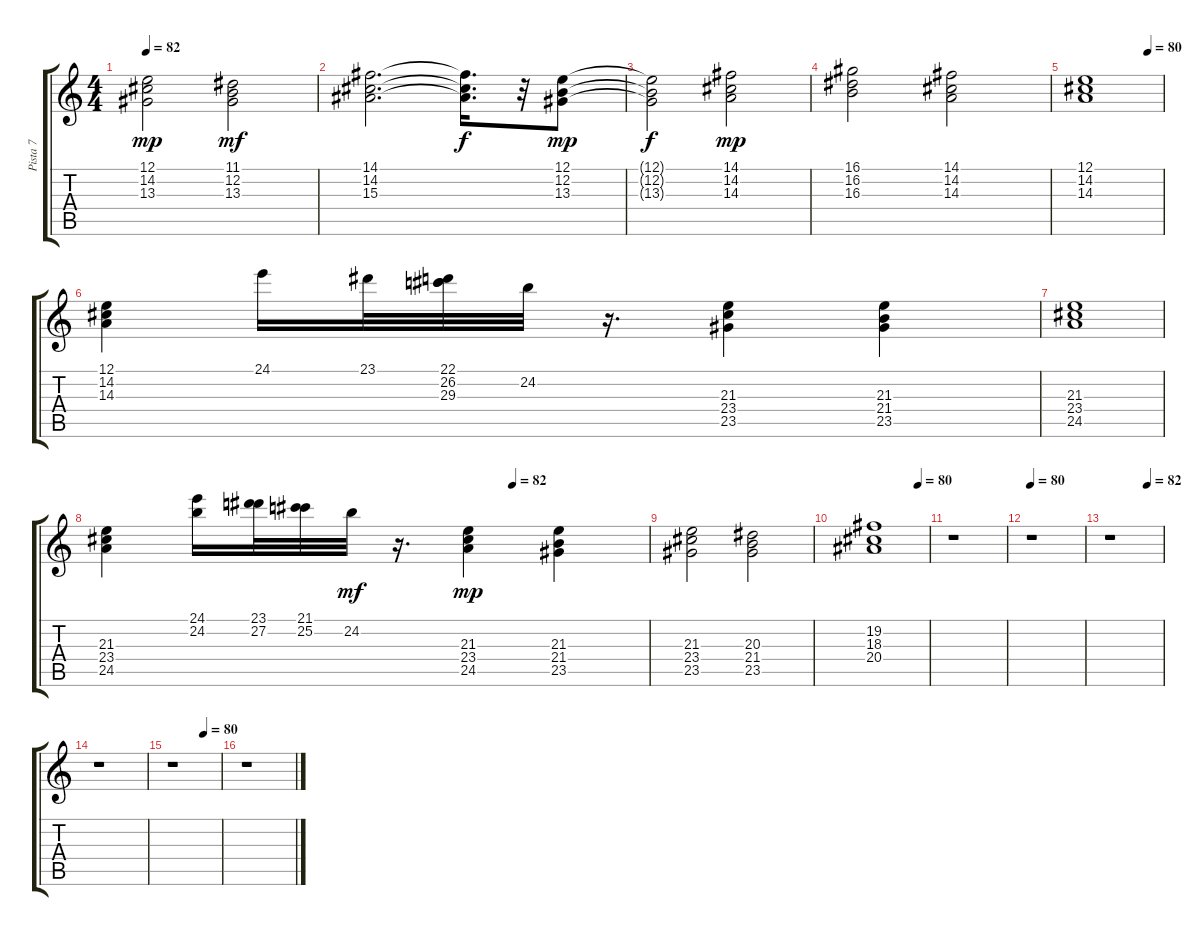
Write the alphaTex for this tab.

\track ("Pista 7" "Pista 7") {instrument rockorgan}
\staff {score tabs}
\tuning (E4 B3 G3 D3 A2 E2) {hide}
\ts (4 4)
\tempo 82
\clef g2
\ks c
(12.1 14.2 13.3).2{dy mp} (11.1 12.2 13.3).2{dy mf} |
(14.1 14.2 15.3).2{d} (14.1{t} 14.2{t} 15.3{t}).16{d dy f} r.32 (12.1 12.2 13.3).8{dy mp} |
(12.1{t} 12.2{t} 13.3{t}).2{dy f} (14.1 14.2 14.3).2{dy mp} |
(16.1 16.2 16.3).2 (14.1 14.2 14.3).2 |
\tempo (80 0.8125)
(12.1 14.2 14.3).1 |
(12.1 14.2 14.3).4 24.1.16 23.1.32 (22.1 26.2 29.3).32 24.2.32 r.16{d} (21.3 23.4 23.5).4 (21.3 21.4 23.5).4 |
(21.3 23.4 24.5).1 |
\tempo (82 0.75)
(21.3 23.4 24.5).4 (24.1 24.2).16 (23.1 27.2).32 (21.1 25.2).32 24.2.32{dy mf} r.16{d} (21.3 23.4 24.5).4{dy mp} (21.3 21.4 23.5).4 |
(21.3 23.4 23.5).2 (20.3 21.4 23.5).2 |
\tempo (80 0.8125)
(19.2 18.3 20.4).1 |
r.1 |
\tempo 80
r.1 |
\tempo (82 0.71875)
r.1 |
r.1 |
\tempo (80 0.65625)
r.1 |
r.1
